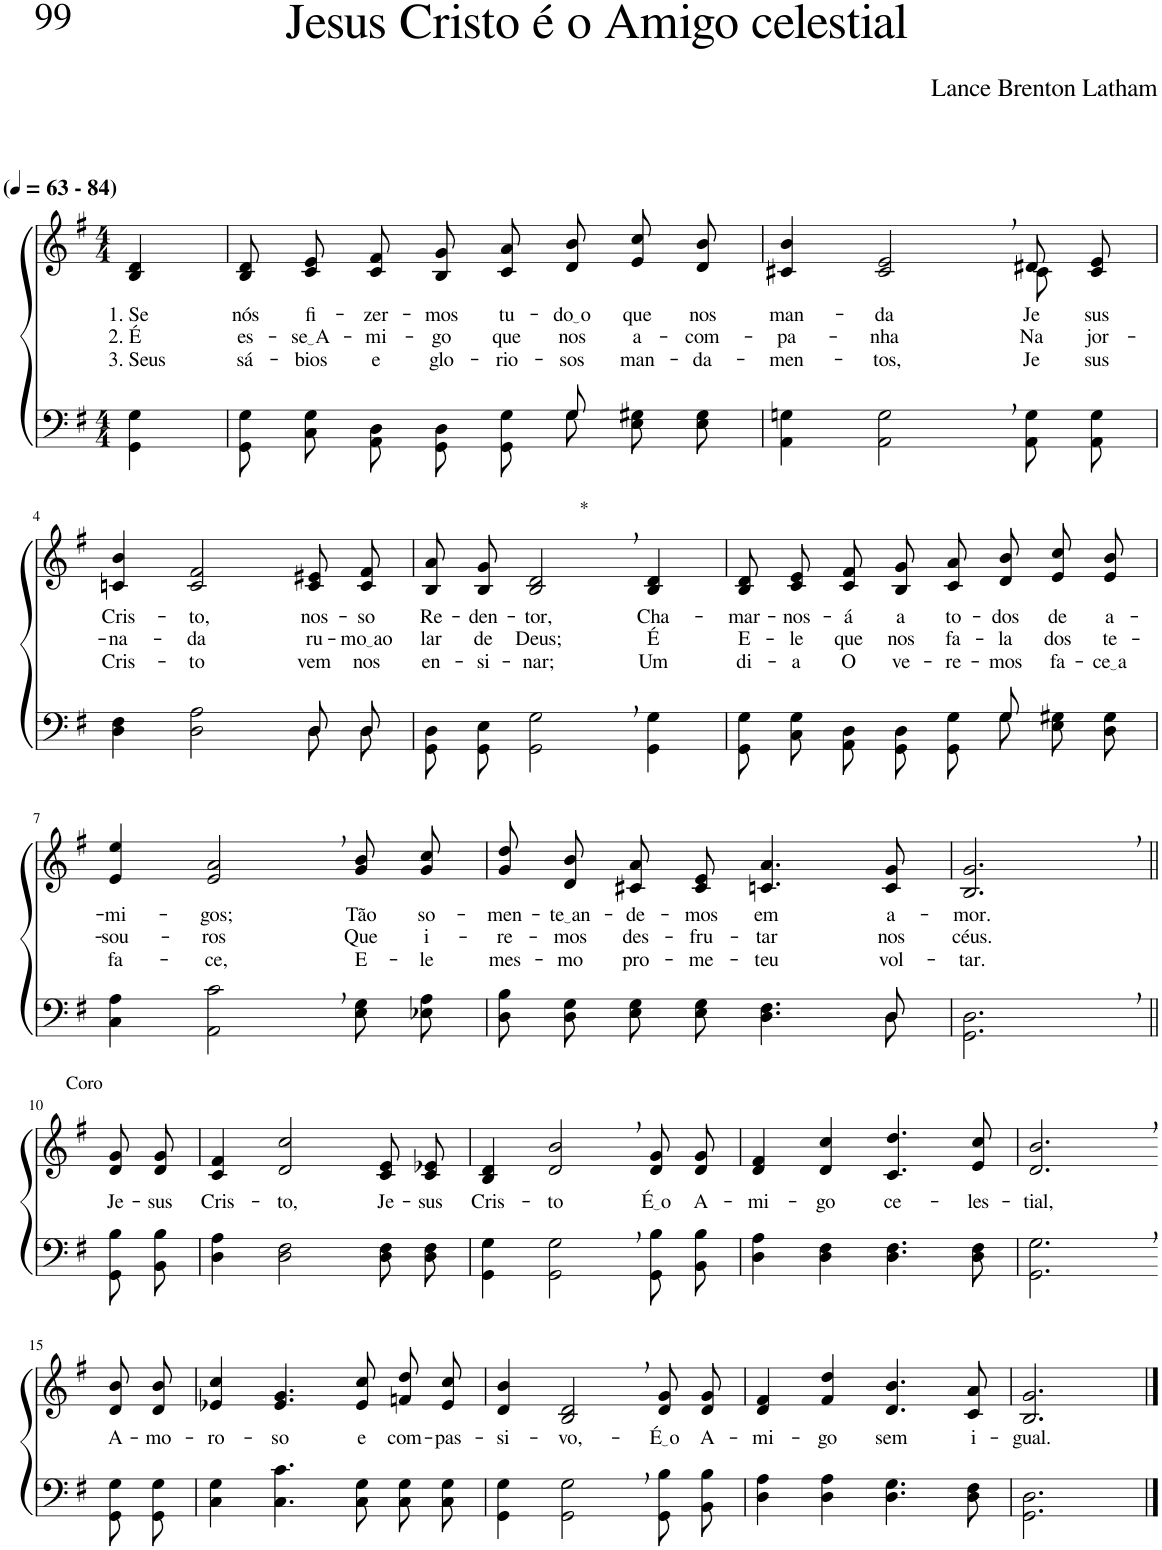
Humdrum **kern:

**kern	**kern	**text	**text	**text
*part2	*part1	*part1	*part1	*part1
*staff2	*staff1	*staff1	*staff1	*staff1
*I"Parte III e IV	*I"Parte I e II	*	*	*
*clefF4	*clefG2	*	*	*
*k[f#]	*k[f#]	*	*	*
*M4/4	*M4/4	*	*	*
*MM63	*MM63	*	*	*
=1	=1	=1	=1	=1
!	!LO:TX:a:B:t=(	!	!	!
!	!LO:TX:a:B:t=- 84)	!	!	!
!	!	!LO:LY:b	!LO:LY:b	!LO:LY:b
4GG\ 4G\	4B/ 4d/	1. Se	2. É	3. Seus
=2	=2	=2	=2	=2
*^	*	*	*	*
!	!	!	!LO:LY:b	!LO:LY:b	!LO:LY:b
2ryy	8GG/ 8G/L	8B/ 8d/L	nós	es-	sá-
!	!	!	!LO:LY:b	!LO:LY:b	!LO:LY:b
.	8C/ 8G/J	8c/ 8e/J	fi-	se A	-bios
!	!	!	!LO:LY:b	!LO:LY:b	!LO:LY:b
.	8AA/ 8D/L	8c/ 8f#/L	-zer-	-mi-	e
!	!	!	!LO:LY:b	!LO:LY:b	!LO:LY:b
.	8GG/ 8D/J	8B/ 8g/J	-mos	-go	glo-
!	!	!	!LO:LY:b	!LO:LY:b	!LO:LY:b
8ryy	8GG/ 8G/L	8c/ 8a/L	tu-	que	-rio-
!	!	!	!LO:LY:b	!LO:LY:b	!LO:LY:b
8G/	8G/J	8d/ 8b/J	do o	nos	-sos
!	!	!	!LO:LY:b	!LO:LY:b	!LO:LY:b
4ryy	8E\ 8G#X\L	8e/ 8cc/L	que	a-	man-
!	!	!	!LO:LY:b	!LO:LY:b	!LO:LY:b
.	8E\ 8G#\J	8d/ 8b/J	nos	-com-	-da-
=3	=3	=3	=3	=3	=3
!	!	!	!LO:LY:b	!LO:LY:b	!LO:LY:b
*v	*v	*^	*	*	*
4AA\ 4Gn\	4c#X/ 4b/	2.ryy	man-	-pa-	-men-
!	!	!	!LO:LY:b	!LO:LY:b	!LO:LY:b
2AA\, 2G\,	2c#/, 2e/,	.	-da	-nha	-tos,
!	!	!	!LO:LY:b	!LO:LY:b	!LO:LY:b
8AA\ 8G\L	8d#X/L	8c#\	Je-	Na	Je-
!	!	!	!LO:LY:b	!LO:LY:b	!LO:LY:b
8AA\ 8G\J	8c#/ 8e/J	8ryy	-sus	jor-	-sus
!!LO:LB:g=z
=4	=4	=4	=4	=4	=4
*^	*	*	*	*	*
!	!	!	!	!LO:LY:b	!LO:LY:b	!LO:LY:b
*	*	*v	*v	*	*	*
4D\ 4F#\	2.ryy	4cn/ 4b/	Cris-	-na-	Cris-
!	!	!	!LO:LY:b	!LO:LY:b	!LO:LY:b
2D\ 2A\	.	2c/ 2f#/	-to,	-da	-to
!	!	!	!LO:LY:b	!LO:LY:b	!LO:LY:b
8D\L	8D/L	8c/ 8e#X/L	nos-	ru-	vem
!	!	!	!LO:LY:b	!LO:LY:b	!LO:LY:b
8D\J	8D/J	8c/ 8f#/J	-so	mo ao	nos
=5	=5	=5	=5	=5	=5
!	!	!	!LO:LY:b	!LO:LY:b	!LO:LY:b
*v	*v	*	*	*	*
8GG/ 8D/L	8B/ 8a/L	Re-	lar	en-
!	!	!LO:LY:b	!LO:LY:b	!LO:LY:b
8GG/ 8E/J	8B/ 8g/J	-den-	de	-si-
!	!LO:TX:a:t=*	!	!	!
!	!	!LO:LY:b	!LO:LY:b	!LO:LY:b
2GG\, 2G\,	2B/, 2d/,	-tor,	Deus;	-nar;
!	!	!LO:LY:b	!LO:LY:b	!LO:LY:b
4GG\ 4G\	4B/ 4d/	Cha-	É	Um
=6	=6	=6	=6	=6
*^	*	*	*	*
!	!	!	!LO:LY:b	!LO:LY:b	!LO:LY:b
8GG/ 8G/L	2ryy	8B/ 8d/L	-mar-	E-	di-
!	!	!	!LO:LY:b	!LO:LY:b	!LO:LY:b
8C/ 8G/J	.	8c/ 8e/J	-nos-	-le	-a
!	!	!	!LO:LY:b	!LO:LY:b	!LO:LY:b
8AA/ 8D/L	.	8c/ 8f#/L	-á	que	O
!	!	!	!LO:LY:b	!LO:LY:b	!LO:LY:b
8GG/ 8D/J	.	8B/ 8g/J	a	nos	ve-
!	!	!	!LO:LY:b	!LO:LY:b	!LO:LY:b
8GG/ 8G/L	8ryy	8c/ 8a/L	to-	fa-	-re-
!	!	!	!LO:LY:b	!LO:LY:b	!LO:LY:b
8G/J	8G/	8d/ 8b/J	-dos	-la	-mos
!	!	!	!LO:LY:b	!LO:LY:b	!LO:LY:b
8E\ 8G#X\L	4ryy	8e/ 8cc/L	de	dos	fa-
!	!	!	!LO:LY:b	!LO:LY:b	!LO:LY:b
8D\ 8G#\J	.	8e/ 8b/J	a-	te-	ce a
*v	*v	*	*	*	*
!!LO:LB:g=z
=7	=7	=7	=7	=7
!	!	!LO:LY:b	!LO:LY:b	!LO:LY:b
4C\ 4A\	4e/ 4ee/	-mi-	-sou-	fa-
!	!	!LO:LY:b	!LO:LY:b	!LO:LY:b
2AA\, 2c\,	2e/, 2a/,	-gos;	-ros	-ce,
!	!	!LO:LY:b	!LO:LY:b	!LO:LY:b
8E\ 8G\L	8g/ 8b/L	Tão	Que	E-
!	!	!LO:LY:b	!LO:LY:b	!LO:LY:b
8E-X\ 8A\J	8g/ 8cc/J	so-	i-	-le
=8	=8	=8	=8	=8
*^	*	*	*	*
!	!	!	!LO:LY:b	!LO:LY:b	!LO:LY:b
8D\ 8B\L	2..ryy	8g/ 8dd/L	-men-	-re-	mes-
!	!	!	!LO:LY:b	!LO:LY:b	!LO:LY:b
8D\ 8G\J	.	8d/ 8b/J	te an	-mos	-mo
!	!	!	!LO:LY:b	!LO:LY:b	!LO:LY:b
8E\ 8G\L	.	8c#X/ 8a/L	-de-	des-	pro-
!	!	!	!LO:LY:b	!LO:LY:b	!LO:LY:b
8E\ 8G\J	.	8c#/ 8e/J	-mos	-fru-	-me-
!	!	!	!LO:LY:b	!LO:LY:b	!LO:LY:b
4.D\ 4.F#\	.	4.cn/ 4.a/	em	-tar	-teu
!	!	!	!LO:LY:b	!LO:LY:b	!LO:LY:b
8D\	8D/	8c/ 8g/	a-	nos	vol-
=9	=9	=9	=9	=9	=9
!	!	!	!LO:LY:b	!LO:LY:b	!LO:LY:b
*v	*v	*	*	*	*
2.GG\, 2.D\,	2.B/, 2.g/,	-mor.	céus.	-tar.
!!LO:LB:g=z
=10||	=10||	=10||	=10||	=10||
!	!LO:TX:a:t=Coro	!	!	!
!	!	!LO:LY:b	!	!
8GG\ 8B\L	8d/ 8g/L	Je-	.	.
!	!	!LO:LY:b	!	!
8BB\ 8B\J	8d/ 8g/J	-sus	.	.
=11	=11	=11	=11	=11
!	!	!LO:LY:b	!	!
4D\ 4A\	4c/ 4f#/	Cris-	.	.
!	!	!LO:LY:b	!	!
2D\ 2F#\	2d/ 2cc/	-to,	.	.
!	!	!LO:LY:b	!	!
8D\ 8F#\L	8c/ 8e/L	Je-	.	.
!	!	!LO:LY:b	!	!
8D\ 8F#\J	8c/ 8e-X/J	-sus	.	.
=12	=12	=12	=12	=12
!	!	!LO:LY:b	!	!
4GG\ 4G\	4B/ 4d/	Cris-	.	.
!	!	!LO:LY:b	!	!
2GG\, 2G\,	2d/, 2b/,	-to	.	.
!	!	!LO:LY:b	!	!
8GG\ 8B\L	8d/ 8g/L	É o	.	.
!	!	!LO:LY:b	!	!
8BB\ 8B\J	8d/ 8g/J	A-	.	.
=13	=13	=13	=13	=13
!	!	!LO:LY:b	!	!
4D\ 4A\	4d/ 4f#/	-mi-	.	.
!	!	!LO:LY:b	!	!
4D\ 4F#\	4d/ 4cc/	-go	.	.
!	!	!LO:LY:b	!	!
4.D\ 4.F#\	4.c/ 4.dd/	ce-	.	.
!	!	!LO:LY:b	!	!
8D\ 8F#\	8e/ 8cc/	-les-	.	.
=14	=14	=14	=14	=14
!	!	!LO:LY:b	!	!
2.GG\, 2.G\,	2.d/, 2.b/,	-tial,	.	.
!!LO:LB:g=z
=15-	=15-	=15-	=15-	=15-
!	!	!LO:LY:b	!	!
8GG/ 8G/L	8d/ 8b/L	A-	.	.
!	!	!LO:LY:b	!	!
8GG/ 8G/J	8d/ 8b/J	-mo-	.	.
=16	=16	=16	=16	=16
!	!	!LO:LY:b	!	!
4C\ 4G\	4e-X/ 4cc/	-ro-	.	.
!	!	!LO:LY:b	!	!
4.C\ 4.c\	4.e-/ 4.g/	-so	.	.
!	!	!LO:LY:b	!	!
8C\ 8G\	8e-/ 8cc/	e	.	.
!	!	!LO:LY:b	!	!
8C\ 8G\L	8fn/ 8dd/L	com-	.	.
!	!	!LO:LY:b	!	!
8C\ 8G\J	8e-/ 8cc/J	-pas-	.	.
=17	=17	=17	=17	=17
!	!	!LO:LY:b	!	!
4GG\ 4G\	4d/ 4b/	-si-	.	.
!	!	!LO:LY:b	!	!
2GG\, 2G\,	2B/, 2d/,	-vo,-	.	.
!	!	!LO:LY:b	!	!
8GG\ 8B\L	8d/ 8g/L	É o	.	.
!	!	!LO:LY:b	!	!
8BB\ 8B\J	8d/ 8g/J	A-	.	.
=18	=18	=18	=18	=18
!	!	!LO:LY:b	!	!
4D\ 4A\	4d/ 4f#/	-mi-	.	.
!	!	!LO:LY:b	!	!
4D\ 4A\	4f#/ 4dd/	-go	.	.
!	!	!LO:LY:b	!	!
4.D\ 4.G\	4.d/ 4.b/	sem	.	.
!	!	!LO:LY:b	!	!
8D\ 8F#\	8c/ 8a/	i-	.	.
=19	=19	=19	=19	=19
!	!	!LO:LY:b	!	!
2.GG\ 2.D\	2.B/ 2.g/	-gual.	.	.
==	==	==	==	==
*-	*-	*-	*-	*-
